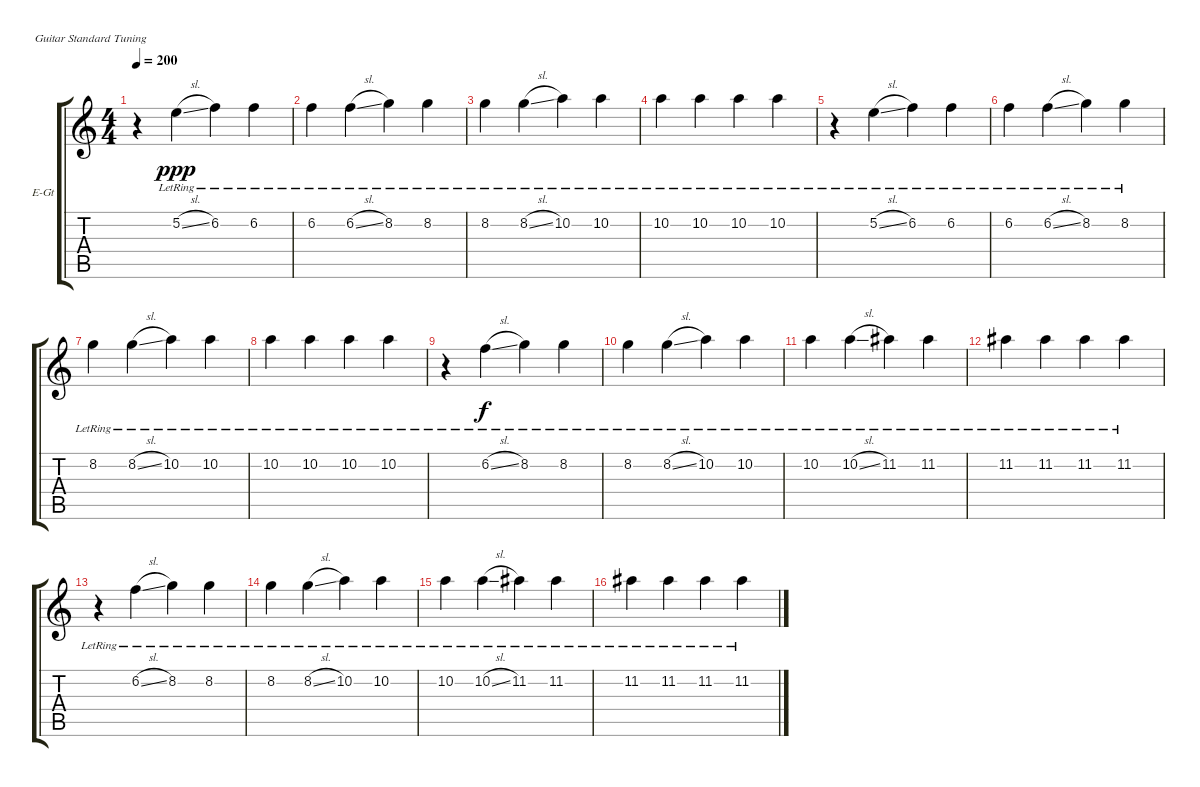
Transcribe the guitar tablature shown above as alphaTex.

\defaultSystemsLayout 4
\bracketExtendMode groupsimilarinstruments
\firstSystemTrackNameOrientation horizontal
\otherSystemsTrackNameOrientation horizontal
\track ("Electric Guitar" "E-Gt") {instrument electricguitarclean}
\staff {score tabs}
\tuning (E4 B3 G3 D3 A2 E2)
\ts (4 4)
\tempo 200
\clef g2
\scale
0.333333
\ks c
r.4{dy ppp} 5.2{sl lr}.4 6.2{lr}.4 6.2{lr}.4 |
\scale
0.333333 6.2{lr}.4 6.2{sl lr}.4 8.2{lr}.4 8.2{lr}.4 |
\scale
0.333333 8.2{lr}.4 8.2{sl lr}.4 10.2{lr}.4 10.2{lr}.4 |
\scale
0.333333 10.2{lr}.4 10.2{lr}.4 10.2{lr}.4 10.2{lr}.4 |
\scale
0.333333 r.4 5.2{sl lr}.4 6.2{lr}.4 6.2{lr}.4 |
\scale
0.333333 6.2{lr}.4 6.2{sl lr}.4 8.2{lr}.4 8.2{lr}.4 |
\scale
0.333333 8.2{lr}.4 8.2{sl lr}.4 10.2{lr}.4 10.2{lr}.4 |
\scale
0.333333 10.2{lr}.4 10.2{lr}.4 10.2{lr}.4 10.2{lr}.4 |
\scale
0.333333 r.4 6.2{sl lr}.4{dy f} 8.2{lr}.4 8.2{lr}.4 |
\scale
0.333333 8.2{lr}.4 8.2{sl lr}.4 10.2{lr}.4 10.2{lr}.4 |
\scale
0.333333 10.2{lr}.4 10.2{sl lr}.4 11.2{lr}.4 11.2{lr}.4 |
\scale
0.333333 11.2{lr}.4 11.2{lr}.4 11.2{lr}.4 11.2{lr}.4 |
\scale
0.333333 r.4 6.2{sl lr}.4 8.2{lr}.4 8.2{lr}.4 |
\scale
0.333333 8.2{lr}.4 8.2{sl lr}.4 10.2{lr}.4 10.2{lr}.4 |
\scale
0.333333 10.2{lr}.4 10.2{sl lr}.4 11.2{lr}.4 11.2{lr}.4 |
\scale
0.333333 11.2{lr}.4 11.2{lr}.4 11.2{lr}.4 11.2{lr}.4
